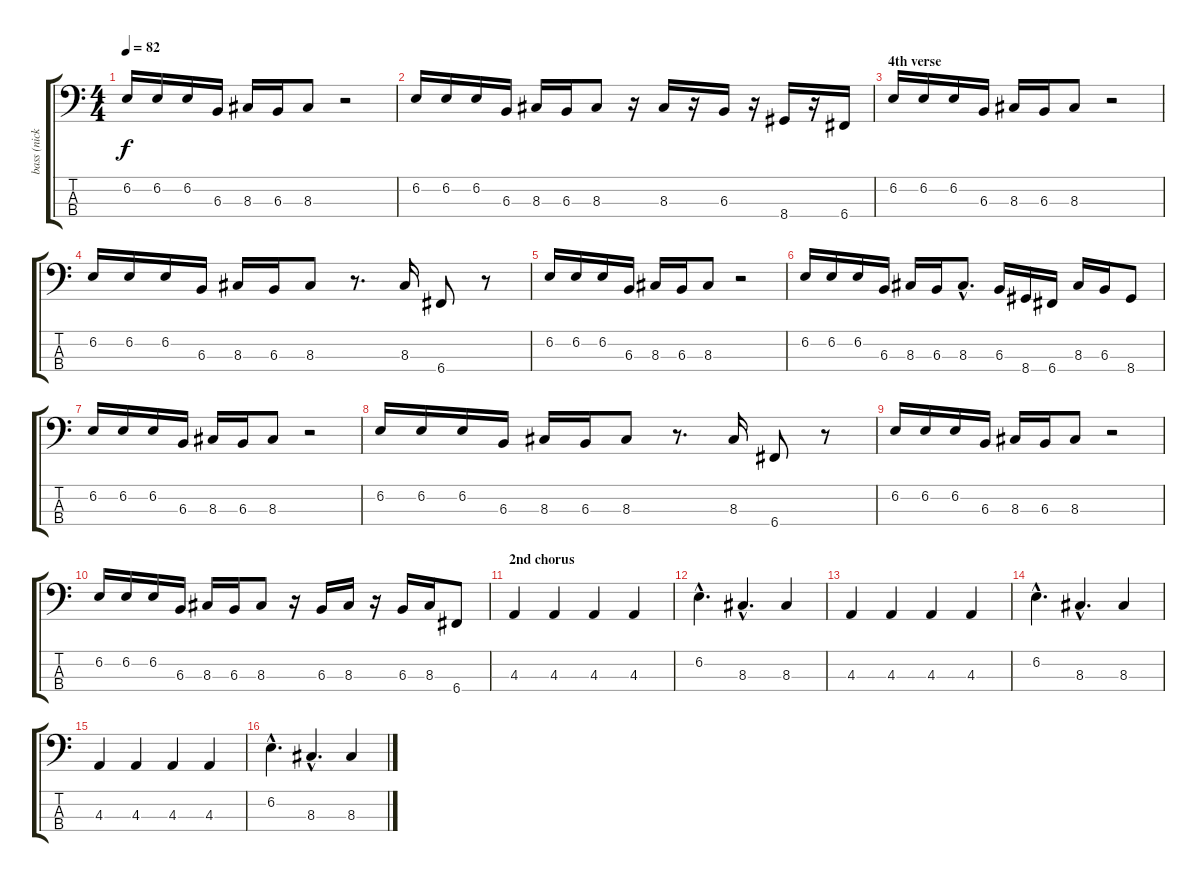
\track ("bass (nick oliveri)" "bass (nick") {instrument electricbasspick}
\staff {score tabs}
\tuning (Eb2 Bb1 F1 C1) {hide}
\ts (4 4)
\tempo 82
\clef f4
\ks c
6.2.16{dy f} 6.2.16 6.2.16 6.3.16 8.3.16 6.3.16 8.3.8 r.2 |
6.2.16 6.2.16 6.2.16 6.3.16 8.3.16 6.3.16 8.3.8 r.16 8.3.16 r.16 6.3.16 r.16 8.4.16 r.16 6.4.16 |
\section ("" "4th verse")
6.2.16 6.2.16 6.2.16 6.3.16 8.3.16 6.3.16 8.3.8 r.2 |
6.2.16 6.2.16 6.2.16 6.3.16 8.3.16 6.3.16 8.3.8 r.8{d} 8.3.16 6.4.8 r.8 |
6.2.16 6.2.16 6.2.16 6.3.16 8.3.16 6.3.16 8.3.8 r.2 |
6.2.16 6.2.16 6.2.16 6.3.16 8.3.16 6.3.16 8.3{hac}.8{d} 6.3.16 8.4.16 6.4.16 8.3.16 6.3.16 8.4.8 |
6.2.16 6.2.16 6.2.16 6.3.16 8.3.16 6.3.16 8.3.8 r.2 |
6.2.16 6.2.16 6.2.16 6.3.16 8.3.16 6.3.16 8.3.8 r.8{d} 8.3.16 6.4.8 r.8 |
6.2.16 6.2.16 6.2.16 6.3.16 8.3.16 6.3.16 8.3.8 r.2 |
6.2.16 6.2.16 6.2.16 6.3.16 8.3.16 6.3.16 8.3.8 r.16 6.3.16 8.3.16 r.16 6.3.16 8.3.16 6.4.8 |
\section ("" "2nd chorus")
4.3.4 4.3.4 4.3.4 4.3.4 |
6.2{hac}.4{d} 8.3{hac}.4{d} 8.3.4 |
4.3.4 4.3.4 4.3.4 4.3.4 |
6.2{hac}.4{d} 8.3{hac}.4{d} 8.3.4 |
4.3.4 4.3.4 4.3.4 4.3.4 |
6.2{hac}.4{d} 8.3{hac}.4{d} 8.3.4
